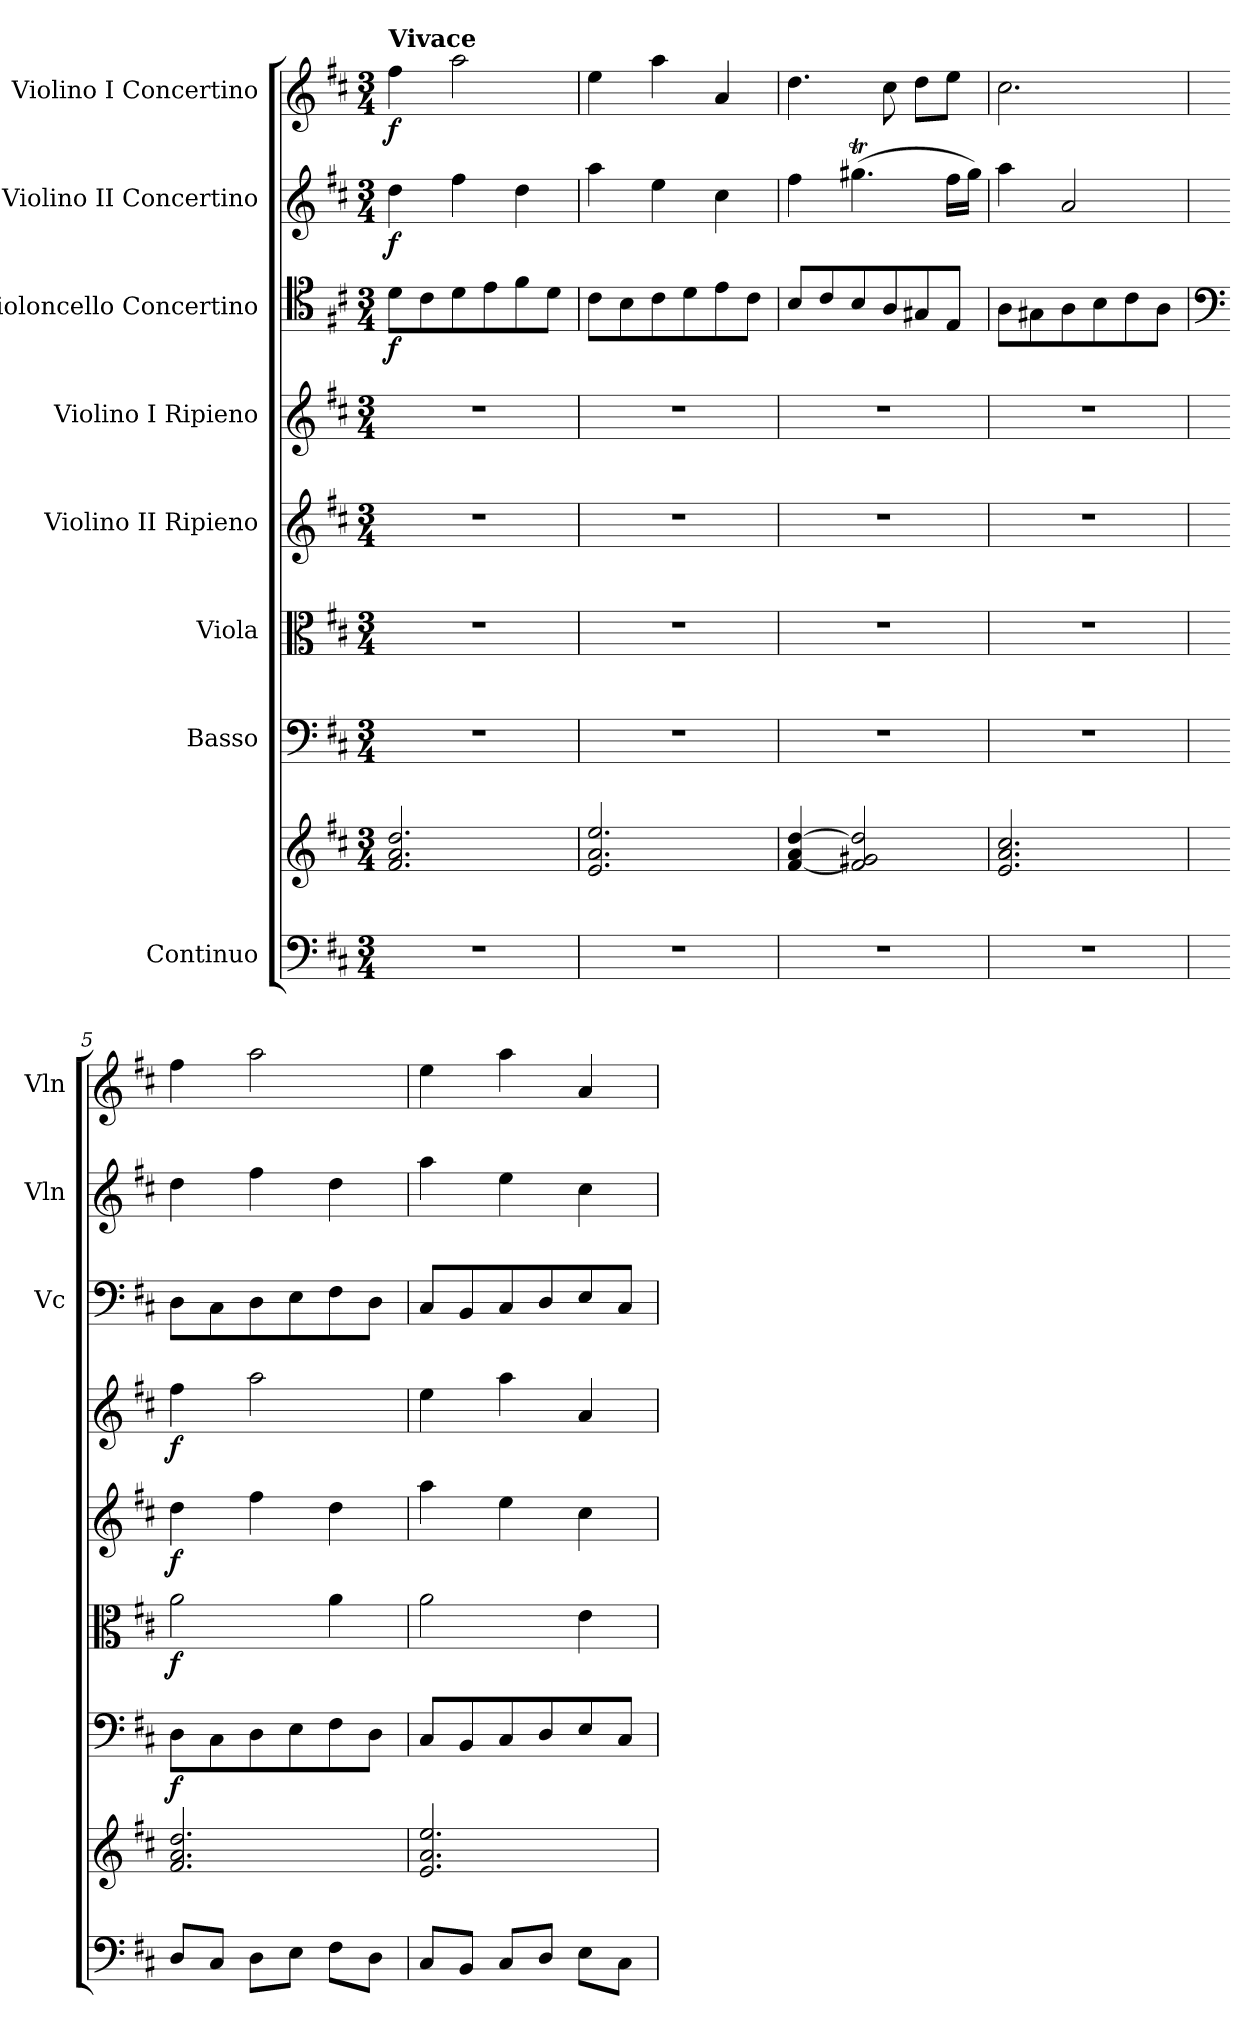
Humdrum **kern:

**kern	**kern	**kern	**dynam	**kern	**dynam	**kern	**dynam	**kern	**dynam	**kern	**dynam	**kern	**dynam	**kern	**dynam
*part8	*part8	*part7	*part7	*part6	*part6	*part5	*part5	*part4	*part4	*part3	*part3	*part2	*part2	*part1	*part1
*staff9	*staff8	*staff7	*staff7	*staff6	*staff6	*staff5	*staff5	*staff4	*staff4	*staff3	*staff3	*staff2	*staff2	*staff1	*staff1
*I"Continuo	*	*I"Basso	*	*I"Viola	*	*I"Violino II Ripieno	*	*I"Violino I Ripieno	*	*I"Violoncello Concertino	*	*I"Violino II Concertino	*	*I"Violino I Concertino	*
*	*	*	*	*	*	*	*	*	*	*I'Vc	*	*I'Vln	*	*I'Vln	*
!!LO:PB:g=z
*clefF4	*clefG2	*clefF4	*	*clefC3	*	*clefG2	*	*clefG2	*	*clefC4	*	*clefG2	*	*clefG2	*
*k[f#c#]	*k[f#c#]	*k[f#c#]	*	*k[f#c#]	*	*k[f#c#]	*	*k[f#c#]	*	*k[f#c#]	*	*k[f#c#]	*	*k[f#c#]	*
*M3/4	*M3/4	*M3/4	*	*M3/4	*	*M3/4	*	*M3/4	*	*M3/4	*	*M3/4	*	*M3/4	*
=1	=1	=1	=1	=1	=1	=1	=1	=1	=1	=1	=1	=1	=1	=1	=1
!	!	!	!	!	!	!	!	!	!	!	!	!	!	!LO:TX:a:B:t=Vivace	!
!	!	!	!	!	!	!	!	!	!	!	!LO:DY:b	!	!LO:DY:b	!	!LO:DY:b
2.r	2.f#/ 2.a/ 2.dd/	2.r	.	2.r	.	2.r	.	2.r	.	8d\L	f	4dd\	f	4ff#\	f
.	.	.	.	.	.	.	.	.	.	8c#\	.	.	.	.	.
.	.	.	.	.	.	.	.	.	.	8d\	.	4ff#\	.	2aa\	.
.	.	.	.	.	.	.	.	.	.	8e\	.	.	.	.	.
.	.	.	.	.	.	.	.	.	.	8f#\	.	4dd\	.	.	.
.	.	.	.	.	.	.	.	.	.	8d\J	.	.	.	.	.
=2	=2	=2	=2	=2	=2	=2	=2	=2	=2	=2	=2	=2	=2	=2	=2
2.r	2.e/ 2.a/ 2.ee/	2.r	.	2.r	.	2.r	.	2.r	.	8c#\L	.	4aa\	.	4ee\	.
.	.	.	.	.	.	.	.	.	.	8B\	.	.	.	.	.
.	.	.	.	.	.	.	.	.	.	8c#\	.	4ee\	.	4aa\	.
.	.	.	.	.	.	.	.	.	.	8d\	.	.	.	.	.
.	.	.	.	.	.	.	.	.	.	8e\	.	4cc#\	.	4a/	.
.	.	.	.	.	.	.	.	.	.	8c#\J	.	.	.	.	.
=3	=3	=3	=3	=3	=3	=3	=3	=3	=3	=3	=3	=3	=3	=3	=3
2.r	[4f#/ 4a/ [4dd/	2.r	.	2.r	.	2.r	.	2.r	.	8B/L	.	4ff#\	.	4.dd\	.
.	.	.	.	.	.	.	.	.	.	8c#/	.	.	.	.	.
.	2f#/] 2g#X/ 2dd/]	.	.	.	.	.	.	.	.	8B/	.	(>4.gg#Xt\	.	.	.
.	.	.	.	.	.	.	.	.	.	8A/	.	.	.	8cc#\	.
.	.	.	.	.	.	.	.	.	.	8G#X/	.	.	.	8dd\L	.
.	.	.	.	.	.	.	.	.	.	8E/J	.	16ff#\LL	.	8ee\J	.
.	.	.	.	.	.	.	.	.	.	.	.	16gg#\JJ)	.	.	.
=4	=4	=4	=4	=4	=4	=4	=4	=4	=4	=4	=4	=4	=4	=4	=4
2.r	2.e/ 2.a/ 2.cc#/	2.r	.	2.r	.	2.r	.	2.r	.	8A\L	.	4aa\	.	2.cc#\	.
.	.	.	.	.	.	.	.	.	.	8G#X\	.	.	.	.	.
.	.	.	.	.	.	.	.	.	.	8A\	.	2a/	.	.	.
.	.	.	.	.	.	.	.	.	.	8B\	.	.	.	.	.
.	.	.	.	.	.	.	.	.	.	8c#\	.	.	.	.	.
.	.	.	.	.	.	.	.	.	.	8A\J	.	.	.	.	.
=5	=5	=5	=5	=5	=5	=5	=5	=5	=5	=5	=5	=5	=5	=5	=5
*	*	*	*	*	*	*	*	*	*	*clefF4	*	*	*	*	*
!	!	!	!LO:DY:b	!	!LO:DY:b	!	!LO:DY:b	!	!LO:DY:b	!	!	!	!	!	!
8D/L	2.f#/ 2.a/ 2.dd/	8D\L	f	2a\	f	4dd\	f	4ff#\	f	8D\L	.	4dd\	.	4ff#\	.
8C#/J	.	8C#\	.	.	.	.	.	.	.	8C#\	.	.	.	.	.
8D\L	.	8D\	.	.	.	4ff#\	.	2aa\	.	8D\	.	4ff#\	.	2aa\	.
8E\J	.	8E\	.	.	.	.	.	.	.	8E\	.	.	.	.	.
8F#\L	.	8F#\	.	4a\	.	4dd\	.	.	.	8F#\	.	4dd\	.	.	.
8D\J	.	8D\J	.	.	.	.	.	.	.	8D\J	.	.	.	.	.
=6	=6	=6	=6	=6	=6	=6	=6	=6	=6	=6	=6	=6	=6	=6	=6
8C#/L	2.e/ 2.a/ 2.ee/	8C#/L	.	2a\	.	4aa\	.	4ee\	.	8C#/L	.	4aa\	.	4ee\	.
8BB/J	.	8BB/	.	.	.	.	.	.	.	8BB/	.	.	.	.	.
8C#/L	.	8C#/	.	.	.	4ee\	.	4aa\	.	8C#/	.	4ee\	.	4aa\	.
8D/J	.	8D/	.	.	.	.	.	.	.	8D/	.	.	.	.	.
8E\L	.	8E/	.	4e\	.	4cc#\	.	4a/	.	8E/	.	4cc#\	.	4a/	.
8C#\J	.	8C#/J	.	.	.	.	.	.	.	8C#/J	.	.	.	.	.
=	=	=	=	=	=	=	=	=	=	=	=	=	=	=	=
*-	*-	*-	*-	*-	*-	*-	*-	*-	*-	*-	*-	*-	*-	*-	*-
